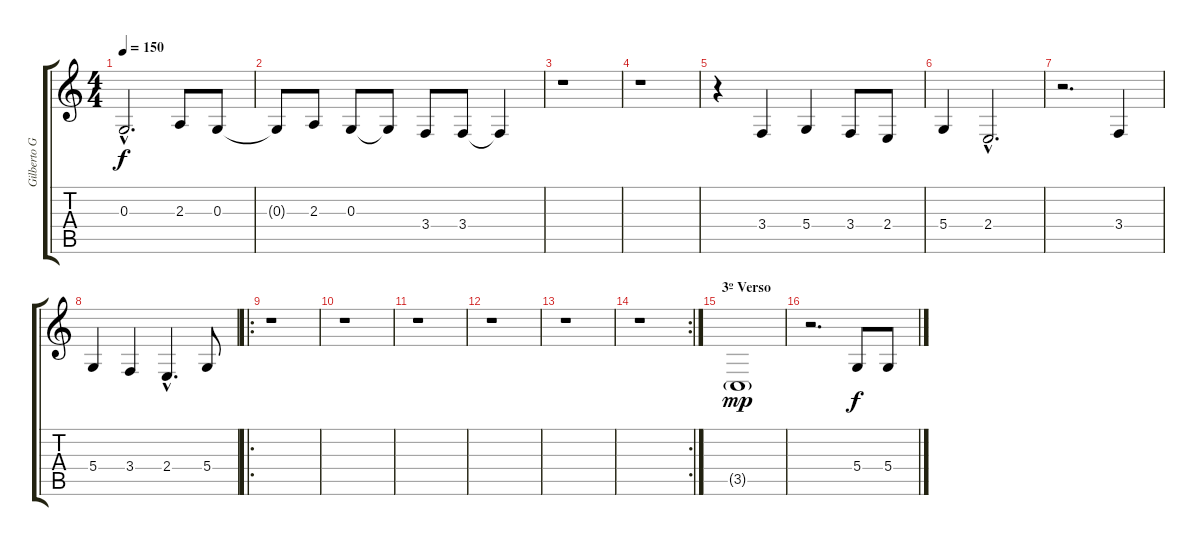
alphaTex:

\track ("Gilberto Gil" "Gilberto G") {instrument synthvoice}
\staff {score tabs}
\tuning (E4 B3 G3 D3 A2 E2) {hide}
\ts (4 4)
\tempo 150
\clef g2
\ks c
0.3{hac}.2{d dy f} 2.3.8 0.3.8 |
0.3{t}.8 2.3.8 0.3.8 0.3{t}.8 3.4.8 3.4.8 3.4{t}.4 |
r.1 |
r.1 |
r.4 3.4.4 5.4.4 3.4.8 2.4.8 |
5.4.4 2.4{hac}.2{d} |
r.2{d} 3.4.4 |
5.4.4 3.4.4 2.4{hac}.4{d} 5.4.8 |
\ro
r.1 |
r.1 |
r.1 |
r.1 |
r.1 |
\rc 2
r.1 |
\section ("" "3º Verso")
3.5{g}.1{dy mp} |
r.2{d} 5.4.8{dy f} 5.4.8
